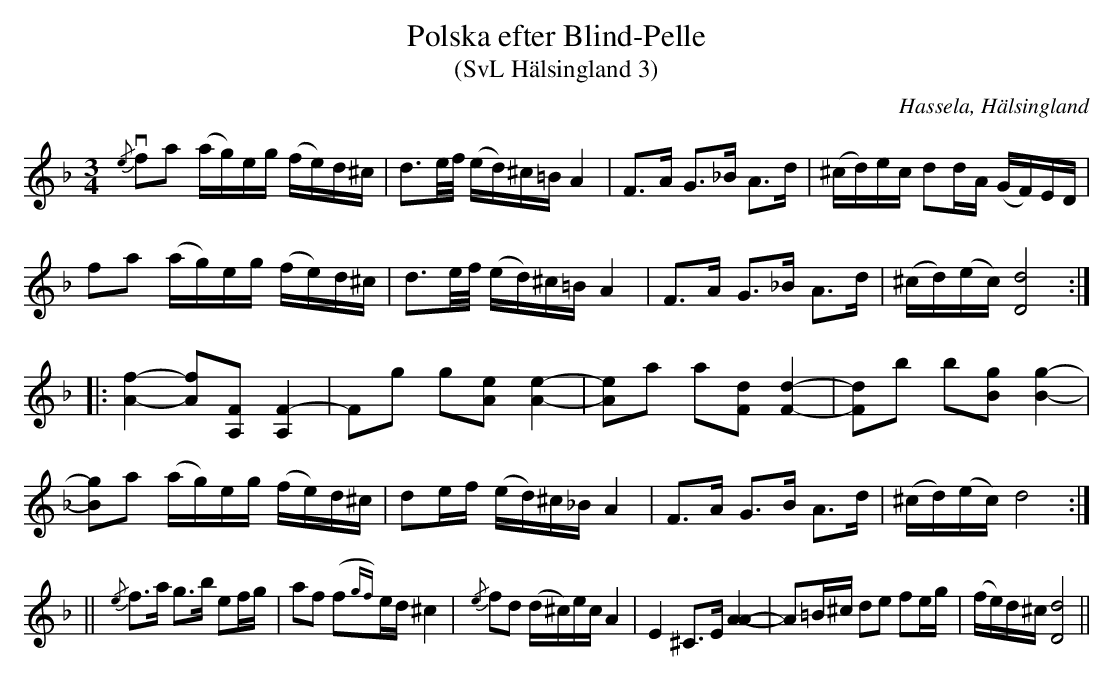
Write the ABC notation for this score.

X:1
T:Polska efter Blind-Pelle
T:(SvL Hälsingland 3)
O:Hassela, Hälsingland
M:3/4
L:1/8
K:Dm
v{/e}fa (a/g/)e/g/ (f/e/)d/^c/|d>e/f// (e/d/)^c/=B/ A2|F>A G>_B A>d|(^c/d/)e/c/ dd/A/ (G/F/)E/D/|
fa (a/g/)e/g/ (f/e/)d/^c/|d>e/f// (e/d/)^c/=B/ A2|F>A G>_B A>d|(^c/d/)(e/c/) [dD]4:|
|:[fA]2-[fA][FA,] [FA,]2-|Fg g[eA] [eA]2-|[eA]a a[dF] [dF]2-|[dF]b b[gB] [gB]2-|
[gB]a (a/g/)e/g/ (f/e/)d/^c/|de/f/ (e/d/)^c/_B/ A2|F>A G>B A>d|(^c/d/)(e/c/) d4:|
||{/e}f>a g>b ef/g/|af (f{gf})e/d/ ^c2|{/e}fd (d/^c/)e/c/ A2|E2 ^C>E [AA]2-|A=B/^c/ de fe/g/|(f/e/)d/^c/ [dD]4||
